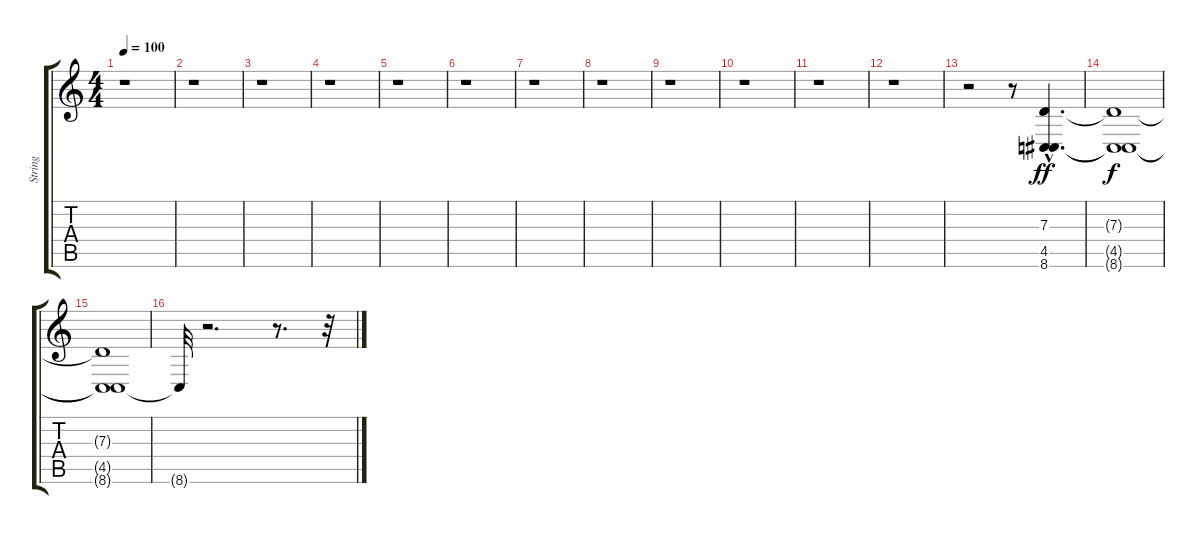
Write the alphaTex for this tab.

\track ("String" "String") {instrument stringensemble1}
\staff {score tabs}
\tuning (E4 B3 G3 D3 A2 E2) {hide}
\ts (4 4)
\tempo 100
\clef g2
\ks c
r.1{dy ff instrument stringensemble1} |
r.1 |
r.1 |
r.1 |
r.1 |
r.1 |
r.1 |
r.1 |
r.1 |
r.1 |
r.1 |
r.1 |
r.2 r.8 (7.3{hac} 4.5{hac} 8.6{hac}).4{d} |
(7.3{t} 4.5{t} 8.6{t}).1{dy f} |
(7.3{t} 4.5{t} 8.6{t}).1 |
8.6{t}.32 r.2{d} r.8{d} r.32
